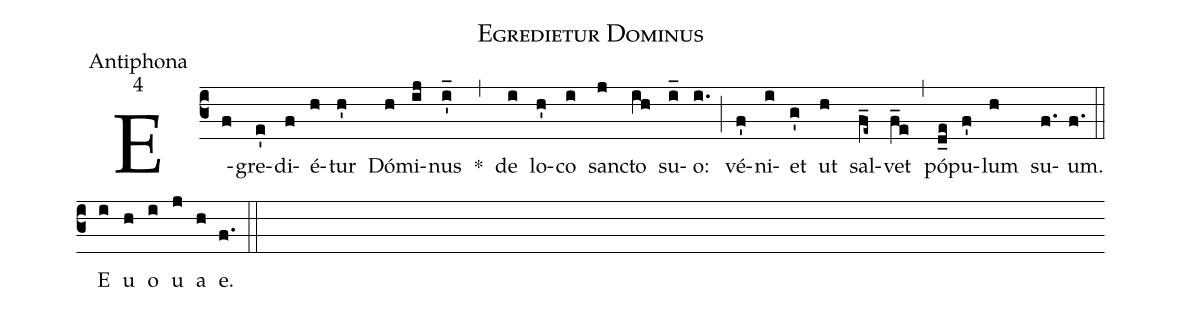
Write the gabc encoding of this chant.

name:Egredietur Dominus;
office-part:Antiphona;
mode:4;
%%
(c3) E(f)gre(e')di(f)é(h)tur(h') Dó(h)mi(ij)nus(i'_) *(,) de(i) lo(h')co(i) san(j)cto(ih) su(i_)o:(i.) (;) vé(f')ni(i)et(g') ut(h) sal(f_e~)vet(f_e) (,) pó(d_e)pu(f')lum(h) su(f.)um.(f.) (::) <eu>E(i) u(h) o(i) u(j) a(h) e.</eu>(f.) (::)
